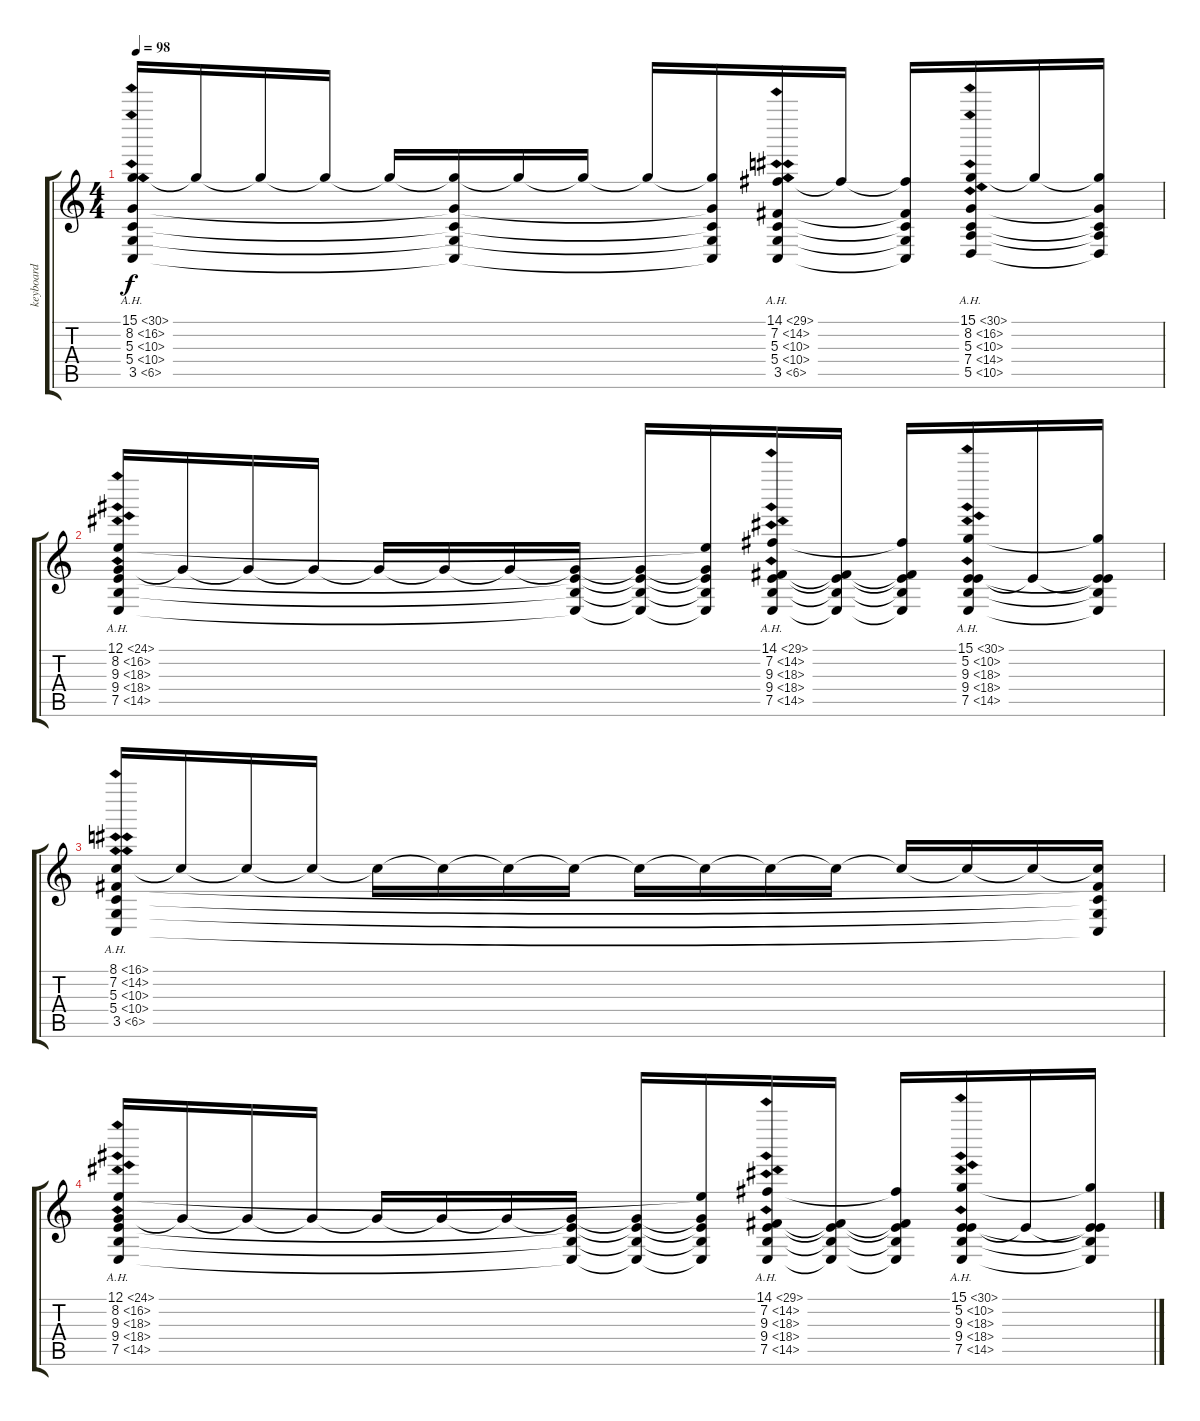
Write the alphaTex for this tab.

\track ("keyboard" "keyboard") {instrument stringensemble1}
\staff {score tabs}
\tuning (E4 B3 G3 D3 A2 E2) {hide}
\ts (4 4)
\tempo 98
\clef g2
\ks c
(15.1{ah 15} 8.2{ah 8} 5.3{ah 5} 5.4{ah 5} 3.5{ah 3}).16{dy f} 15.1{t}.16 15.1{t}.16 15.1{t}.16 15.1{t}.16 (15.1{t} 8.2{t} 5.3{t} 5.4{t} 3.5{t}).16 15.1{t}.16 15.1{t}.16 15.1{t}.16 (15.1{t} 8.2{t} 5.3{t} 5.4{t} 3.5{t}).16 (14.1{ah 15} 7.2{ah 7} 5.3{ah 5} 5.4{ah 5} 3.5{ah 3}).16 14.1{t}.16 (14.1{t} 7.2{t} 5.3{t} 5.4{t} 3.5{t}).16 (15.1{ah 15} 8.2{ah 8} 5.3{ah 5} 7.4{ah 7} 5.5{ah 5}).16 15.1{t}.16 (15.1{t} 8.2{t} 5.3{t} 7.4{t} 5.5{t}).16 |
(12.1{ah 12} 8.2{ah 8} 9.3{ah 9} 9.4{ah 9} 7.5{ah 7}).16 8.2{t}.16 8.2{t}.16 8.2{t}.16 8.2{t}.16 8.2{t}.16 8.2{t}.16 (8.2{t} 9.3{t} 9.4{t} 7.5{t}).16 (8.2{t} 9.3{t} 9.4{t} 7.5{t}).16 (12.1{t} 8.2{t} 9.3{t} 9.4{t} 7.5{t}).16 (14.1{ah 15} 7.2{ah 7} 9.3{ah 9} 9.4{ah 9} 7.5{ah 7}).16 (7.2{t} 9.3{t} 9.4{t} 7.5{t}).16 (14.1{t} 7.2{t} 9.3{t} 9.4{t} 7.5{t}).16 (15.1{ah 15} 5.2{ah 5} 9.3{ah 9} 9.4{ah 9} 7.5{ah 7}).16 5.2{t}.16 (15.1{t} 5.2{t} 9.3{t} 9.4{t} 7.5{t}).16 |
(8.1{ah 8} 7.2{ah 7} 5.3{ah 5} 5.4{ah 5} 3.5{ah 3}).16 8.1{t}.16 8.1{t}.16 8.1{t}.16 8.1{t}.16 8.1{t}.16 8.1{t}.16 8.1{t}.16 8.1{t}.16 8.1{t}.16 8.1{t}.16 8.1{t}.16 8.1{t}.16 8.1{t}.16 8.1{t}.16 (8.1{t} 7.2{t} 5.3{t} 5.4{t} 3.5{t}).16 |
(12.1{ah 12} 8.2{ah 8} 9.3{ah 9} 9.4{ah 9} 7.5{ah 7}).16 8.2{t}.16 8.2{t}.16 8.2{t}.16 8.2{t}.16 8.2{t}.16 8.2{t}.16 (8.2{t} 9.3{t} 9.4{t} 7.5{t}).16 (8.2{t} 9.3{t} 9.4{t} 7.5{t}).16 (12.1{t} 8.2{t} 9.3{t} 9.4{t} 7.5{t}).16 (14.1{ah 15} 7.2{ah 7} 9.3{ah 9} 9.4{ah 9} 7.5{ah 7}).16 (7.2{t} 9.3{t} 9.4{t} 7.5{t}).16 (14.1{t} 7.2{t} 9.3{t} 9.4{t} 7.5{t}).16 (15.1{ah 15} 5.2{ah 5} 9.3{ah 9} 9.4{ah 9} 7.5{ah 7}).16 5.2{t}.16 (15.1{t} 5.2{t} 9.3{t} 9.4{t} 7.5{t}).16
